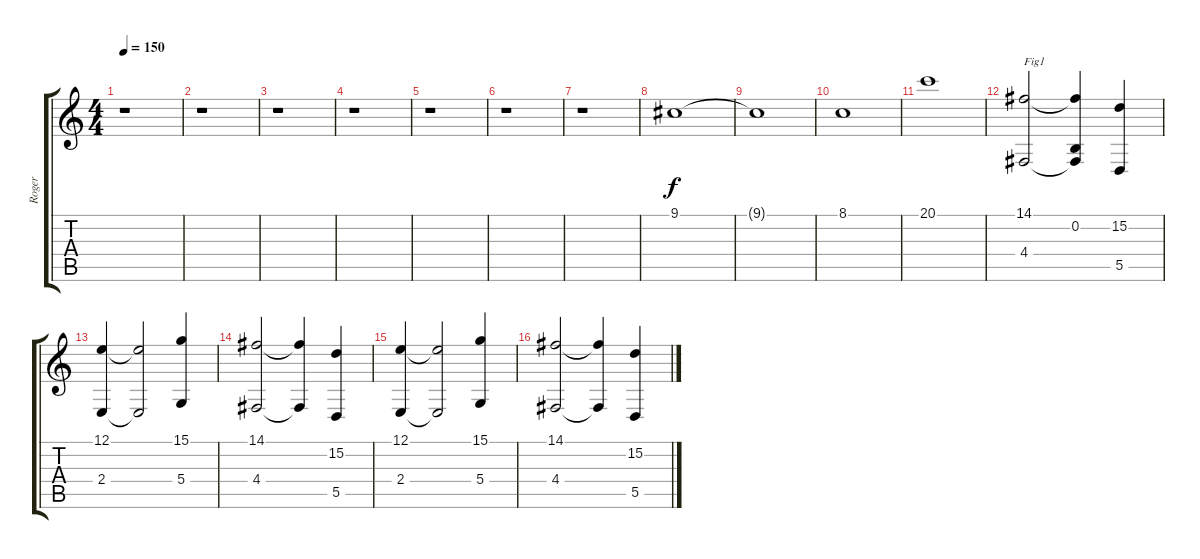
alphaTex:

\track ("Roger" "Roger") {instrument synthstrings1}
\staff {score tabs}
\tuning (E4 B3 G3 D3 A2 E2) {hide}
\ts (4 4)
\tempo 150
\clef g2
\ks c
r.1{dy f} |
r.1 |
r.1 |
r.1 |
r.1 |
r.1 |
r.1 |
9.1.1 |
9.1{t}.1 |
8.1.1 |
20.1.1 |
(14.1 4.4).2{txt "Fig1"} (14.1{t} 0.2 4.4{t}).4 (15.2 5.5).4 |
(12.1 2.4).4 (12.1{t} 2.4{t}).2 (15.1 5.4).4 |
(14.1 4.4).2 (14.1{t} 4.4{t}).4 (15.2 5.5).4 |
(12.1 2.4).4 (12.1{t} 2.4{t}).2 (15.1 5.4).4 |
(14.1 4.4).2 (14.1{t} 4.4{t}).4 (15.2 5.5).4
